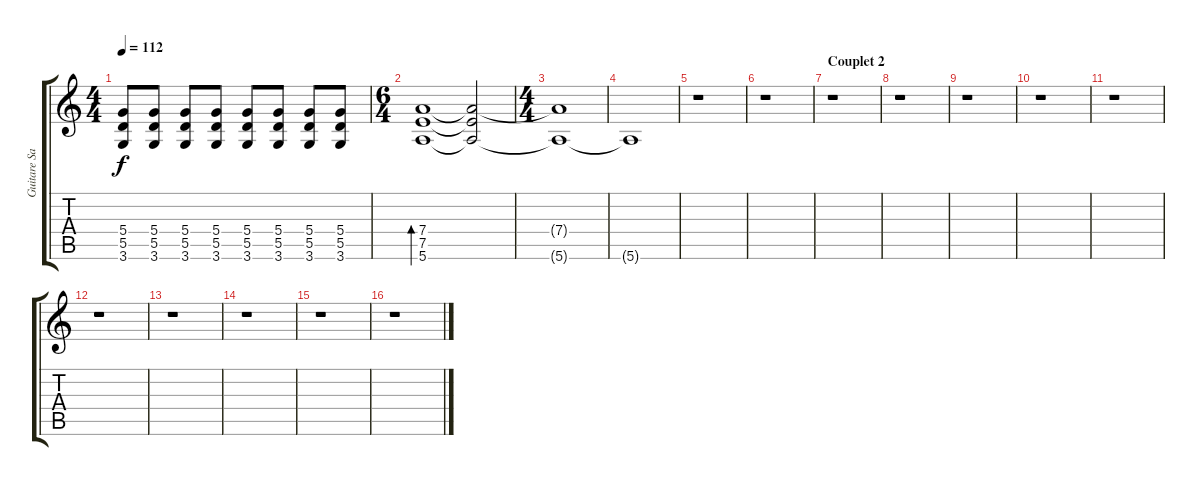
\track ("Guitare Saturé" "Guitare Sa") {instrument distortionguitar}
\staff {score tabs}
\tuning (E4 B3 G3 D3 A2 E2) {hide}
\ts (4 4)
\tempo 112
\clef g2
\ks c
(5.4 5.5 3.6).8{dy f} (5.4 5.5 3.6).8 (5.4 5.5 3.6).8 (5.4 5.5 3.6).8 (5.4 5.5 3.6).8 (5.4 5.5 3.6).8 (5.4 5.5 3.6).8 (5.4 5.5 3.6).8 |
\ts (6 4)
(7.4 7.5 5.6).1{bd 120} (7.4{t} 7.5{t} 5.6{t}).2 |
\ts (4 4)
(7.4{t} 5.6{t}).1 |
5.6{t}.1 |
r.1 |
r.1 |
\section ("" "Couplet 2")
r.1 |
r.1 |
r.1 |
r.1 |
r.1 |
r.1 |
r.1 |
r.1 |
r.1 |
r.1
